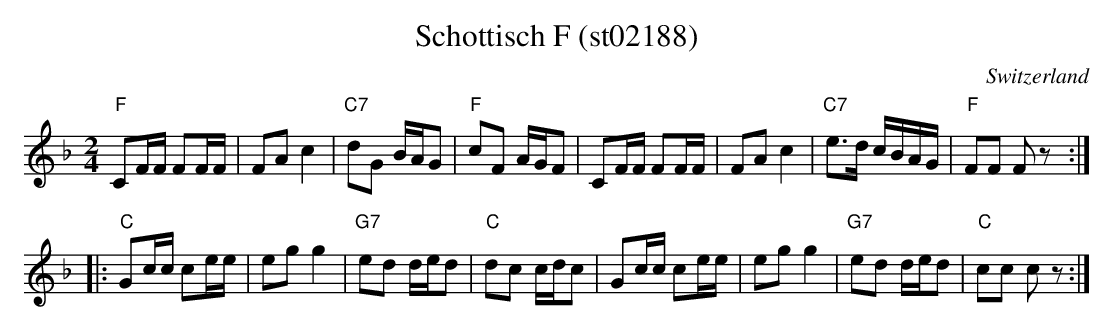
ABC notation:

X:1
T:Schottisch F (st02188)
O:Switzerland
M:2/4
L:1/8
K:F major
"F"CF/F/ FF/F/ | FAc2 | "C7"dG B/A/G | "F"cF A/G/F | CF/F/ FF/F/ | FAc2 | "C7"e>d c/B/A/G/ | "F"FF Fz :|
|: "C"Gc/c/ ce/e/ | egg2 | "G7"ed d/e/d | "C"dc c/d/c | Gc/c/ ce/e/ | egg2 | "G7"ed d/e/d | "C"cc cz :|
